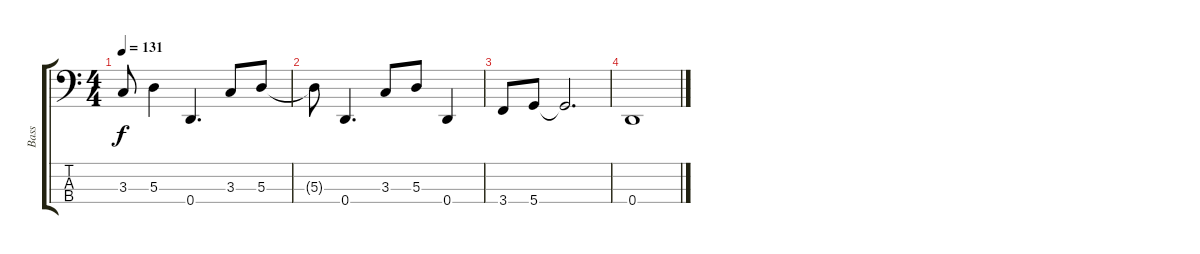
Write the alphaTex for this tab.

\track ("Bass" "Bass") {instrument electricbassfinger}
\staff {score tabs}
\tuning (G2 D2 A1 D1) {hide}
\ts (4 4)
\tempo 131
\clef f4
\ks c
3.3.8{dy f} 5.3.4 0.4.4{d} 3.3.8{volume 0} 5.3.8 |
5.3{t}.8 0.4.4{d} 3.3.8 5.3.8 0.4.4 |
3.4.8 5.4.8 5.4{t}.2{d} |
0.4.1
